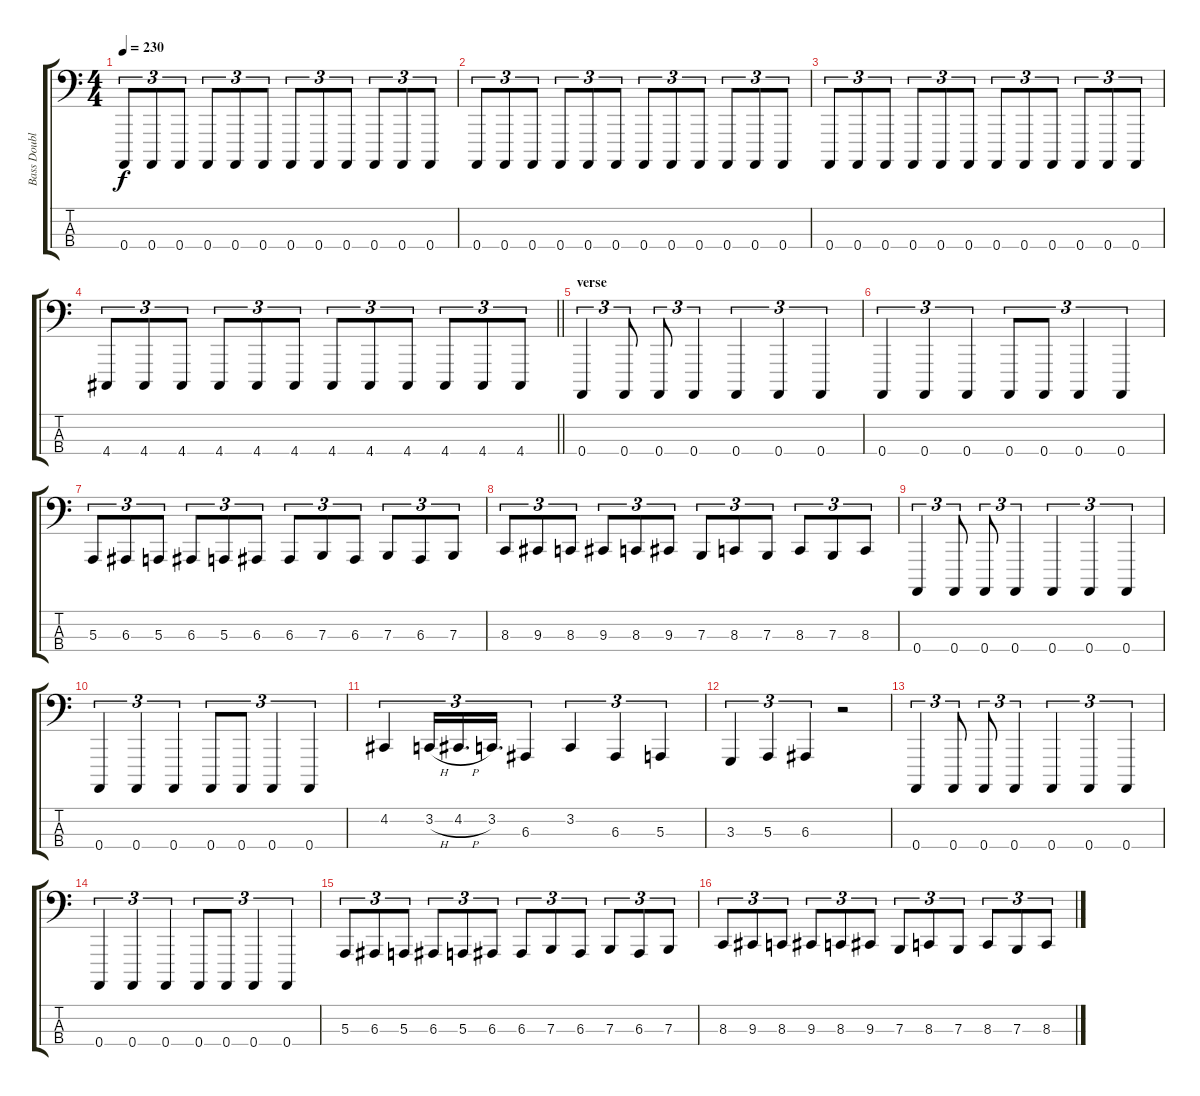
\track ("Bass Double" "Bass Doubl") {instrument harpsichord}
\staff {score tabs}
\tuning (D2 A1 E1 A0) {hide}
\ts (4 4)
\tempo 230
\clef f4
\ks c
0.4.8{tu (3 2) dy f} 0.4.8{tu (3 2)} 0.4.8{tu (3 2)} 0.4.8{tu (3 2)} 0.4.8{tu (3 2)} 0.4.8{tu (3 2)} 0.4.8{tu (3 2)} 0.4.8{tu (3 2)} 0.4.8{tu (3 2)} 0.4.8{tu (3 2)} 0.4.8{tu (3 2)} 0.4.8{tu (3 2)} |
0.4.8{tu (3 2)} 0.4.8{tu (3 2)} 0.4.8{tu (3 2)} 0.4.8{tu (3 2)} 0.4.8{tu (3 2)} 0.4.8{tu (3 2)} 0.4.8{tu (3 2)} 0.4.8{tu (3 2)} 0.4.8{tu (3 2)} 0.4.8{tu (3 2)} 0.4.8{tu (3 2)} 0.4.8{tu (3 2)} |
0.4.8{tu (3 2)} 0.4.8{tu (3 2)} 0.4.8{tu (3 2)} 0.4.8{tu (3 2)} 0.4.8{tu (3 2)} 0.4.8{tu (3 2)} 0.4.8{tu (3 2)} 0.4.8{tu (3 2)} 0.4.8{tu (3 2)} 0.4.8{tu (3 2)} 0.4.8{tu (3 2)} 0.4.8{tu (3 2)} |
\barLineRight lightlight
4.4.8{tu (3 2)} 4.4.8{tu (3 2)} 4.4.8{tu (3 2)} 4.4.8{tu (3 2)} 4.4.8{tu (3 2)} 4.4.8{tu (3 2)} 4.4.8{tu (3 2)} 4.4.8{tu (3 2)} 4.4.8{tu (3 2)} 4.4.8{tu (3 2)} 4.4.8{tu (3 2)} 4.4.8{tu (3 2)} |
\section ("" "verse")
0.4.4{tu (3 2)} 0.4.8{tu (3 2)} 0.4.8{tu (3 2)} 0.4.4{tu (3 2)} 0.4.4{tu (3 2)} 0.4.4{tu (3 2)} 0.4.4{tu (3 2)} |
0.4.4{tu (3 2)} 0.4.4{tu (3 2)} 0.4.4{tu (3 2)} 0.4.8{tu (3 2)} 0.4.8{tu (3 2)} 0.4.4{tu (3 2)} 0.4.4{tu (3 2)} |
5.3.8{tu (3 2)} 6.3.8{tu (3 2)} 5.3.8{tu (3 2)} 6.3.8{tu (3 2)} 5.3.8{tu (3 2)} 6.3.8{tu (3 2)} 6.3.8{tu (3 2)} 7.3.8{tu (3 2)} 6.3.8{tu (3 2)} 7.3.8{tu (3 2)} 6.3.8{tu (3 2)} 7.3.8{tu (3 2)} |
8.3.8{tu (3 2)} 9.3.8{tu (3 2)} 8.3.8{tu (3 2)} 9.3.8{tu (3 2)} 8.3.8{tu (3 2)} 9.3.8{tu (3 2)} 7.3.8{tu (3 2)} 8.3.8{tu (3 2)} 7.3.8{tu (3 2)} 8.3.8{tu (3 2)} 7.3.8{tu (3 2)} 8.3.8{tu (3 2)} |
0.4.4{tu (3 2)} 0.4.8{tu (3 2)} 0.4.8{tu (3 2)} 0.4.4{tu (3 2)} 0.4.4{tu (3 2)} 0.4.4{tu (3 2)} 0.4.4{tu (3 2)} |
0.4.4{tu (3 2)} 0.4.4{tu (3 2)} 0.4.4{tu (3 2)} 0.4.8{tu (3 2)} 0.4.8{tu (3 2)} 0.4.4{tu (3 2)} 0.4.4{tu (3 2)} |
4.2.4{tu (3 2)} 3.2{h}.16{tu (3 2)} 4.2{h}.16{d tu (3 2)} 3.2.16{d tu (3 2)} 6.3.4{tu (3 2)} 3.2.4{tu (3 2)} 6.3.4{tu (3 2)} 5.3.4{tu (3 2)} |
3.3.4{tu (3 2)} 5.3.4{tu (3 2)} 6.3.4{tu (3 2)} r.2 |
0.4.4{tu (3 2)} 0.4.8{tu (3 2)} 0.4.8{tu (3 2)} 0.4.4{tu (3 2)} 0.4.4{tu (3 2)} 0.4.4{tu (3 2)} 0.4.4{tu (3 2)} |
0.4.4{tu (3 2)} 0.4.4{tu (3 2)} 0.4.4{tu (3 2)} 0.4.8{tu (3 2)} 0.4.8{tu (3 2)} 0.4.4{tu (3 2)} 0.4.4{tu (3 2)} |
5.3.8{tu (3 2)} 6.3.8{tu (3 2)} 5.3.8{tu (3 2)} 6.3.8{tu (3 2)} 5.3.8{tu (3 2)} 6.3.8{tu (3 2)} 6.3.8{tu (3 2)} 7.3.8{tu (3 2)} 6.3.8{tu (3 2)} 7.3.8{tu (3 2)} 6.3.8{tu (3 2)} 7.3.8{tu (3 2)} |
8.3.8{tu (3 2)} 9.3.8{tu (3 2)} 8.3.8{tu (3 2)} 9.3.8{tu (3 2)} 8.3.8{tu (3 2)} 9.3.8{tu (3 2)} 7.3.8{tu (3 2)} 8.3.8{tu (3 2)} 7.3.8{tu (3 2)} 8.3.8{tu (3 2)} 7.3.8{tu (3 2)} 8.3.8{tu (3 2)}
